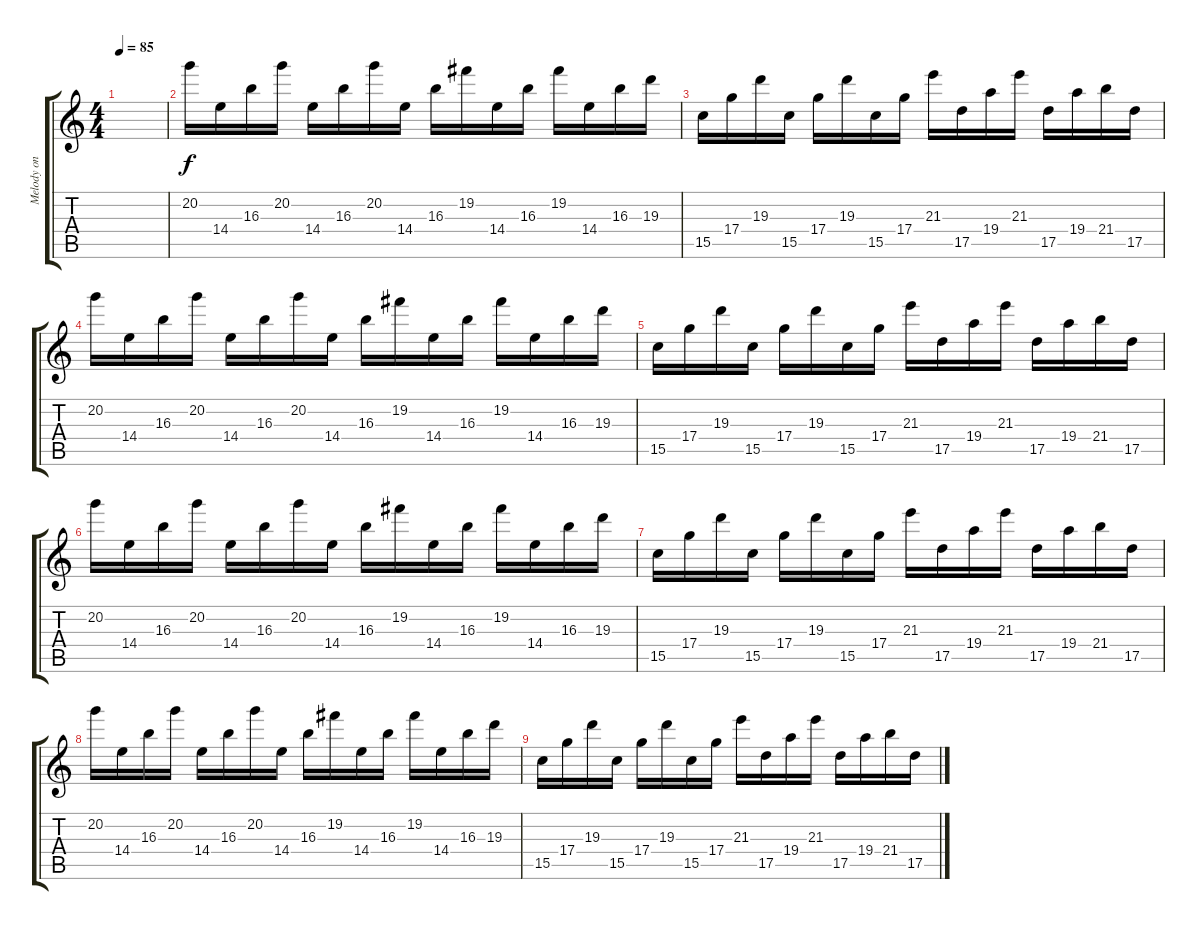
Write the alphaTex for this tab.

\track ("Melody on guitar" "Melody on ") {instrument overdrivenguitar}
\staff {score tabs}
\tuning (E4 B3 G3 D3 A2 E2) {hide}
\ts (4 4)
\tempo 85
\clef g2
\ks c
|
20.2.16 14.4.16 16.3.16 20.2.16 14.4.16 16.3.16 20.2.16 14.4.16 16.3.16 19.2.16 14.4.16 16.3.16 19.2.16 14.4.16 16.3.16 19.3.16 |
15.5.16 17.4.16 19.3.16 15.5.16 17.4.16 19.3.16 15.5.16 17.4.16 21.3.16 17.5.16 19.4.16 21.3.16 17.5.16 19.4.16 21.4.16 17.5.16 |
20.2.16 14.4.16 16.3.16 20.2.16 14.4.16 16.3.16 20.2.16 14.4.16 16.3.16 19.2.16 14.4.16 16.3.16 19.2.16 14.4.16 16.3.16 19.3.16 |
15.5.16 17.4.16 19.3.16 15.5.16 17.4.16 19.3.16 15.5.16 17.4.16 21.3.16 17.5.16 19.4.16 21.3.16 17.5.16 19.4.16 21.4.16 17.5.16 |
20.2.16 14.4.16 16.3.16 20.2.16 14.4.16 16.3.16 20.2.16 14.4.16 16.3.16 19.2.16 14.4.16 16.3.16 19.2.16 14.4.16 16.3.16 19.3.16 |
15.5.16 17.4.16 19.3.16 15.5.16 17.4.16 19.3.16 15.5.16 17.4.16 21.3.16 17.5.16 19.4.16 21.3.16 17.5.16 19.4.16 21.4.16 17.5.16 |
20.2.16 14.4.16 16.3.16 20.2.16 14.4.16 16.3.16 20.2.16 14.4.16 16.3.16 19.2.16 14.4.16 16.3.16 19.2.16 14.4.16 16.3.16 19.3.16 |
15.5.16 17.4.16 19.3.16 15.5.16 17.4.16 19.3.16 15.5.16 17.4.16 21.3.16 17.5.16 19.4.16 21.3.16 17.5.16 19.4.16 21.4.16 17.5.16
